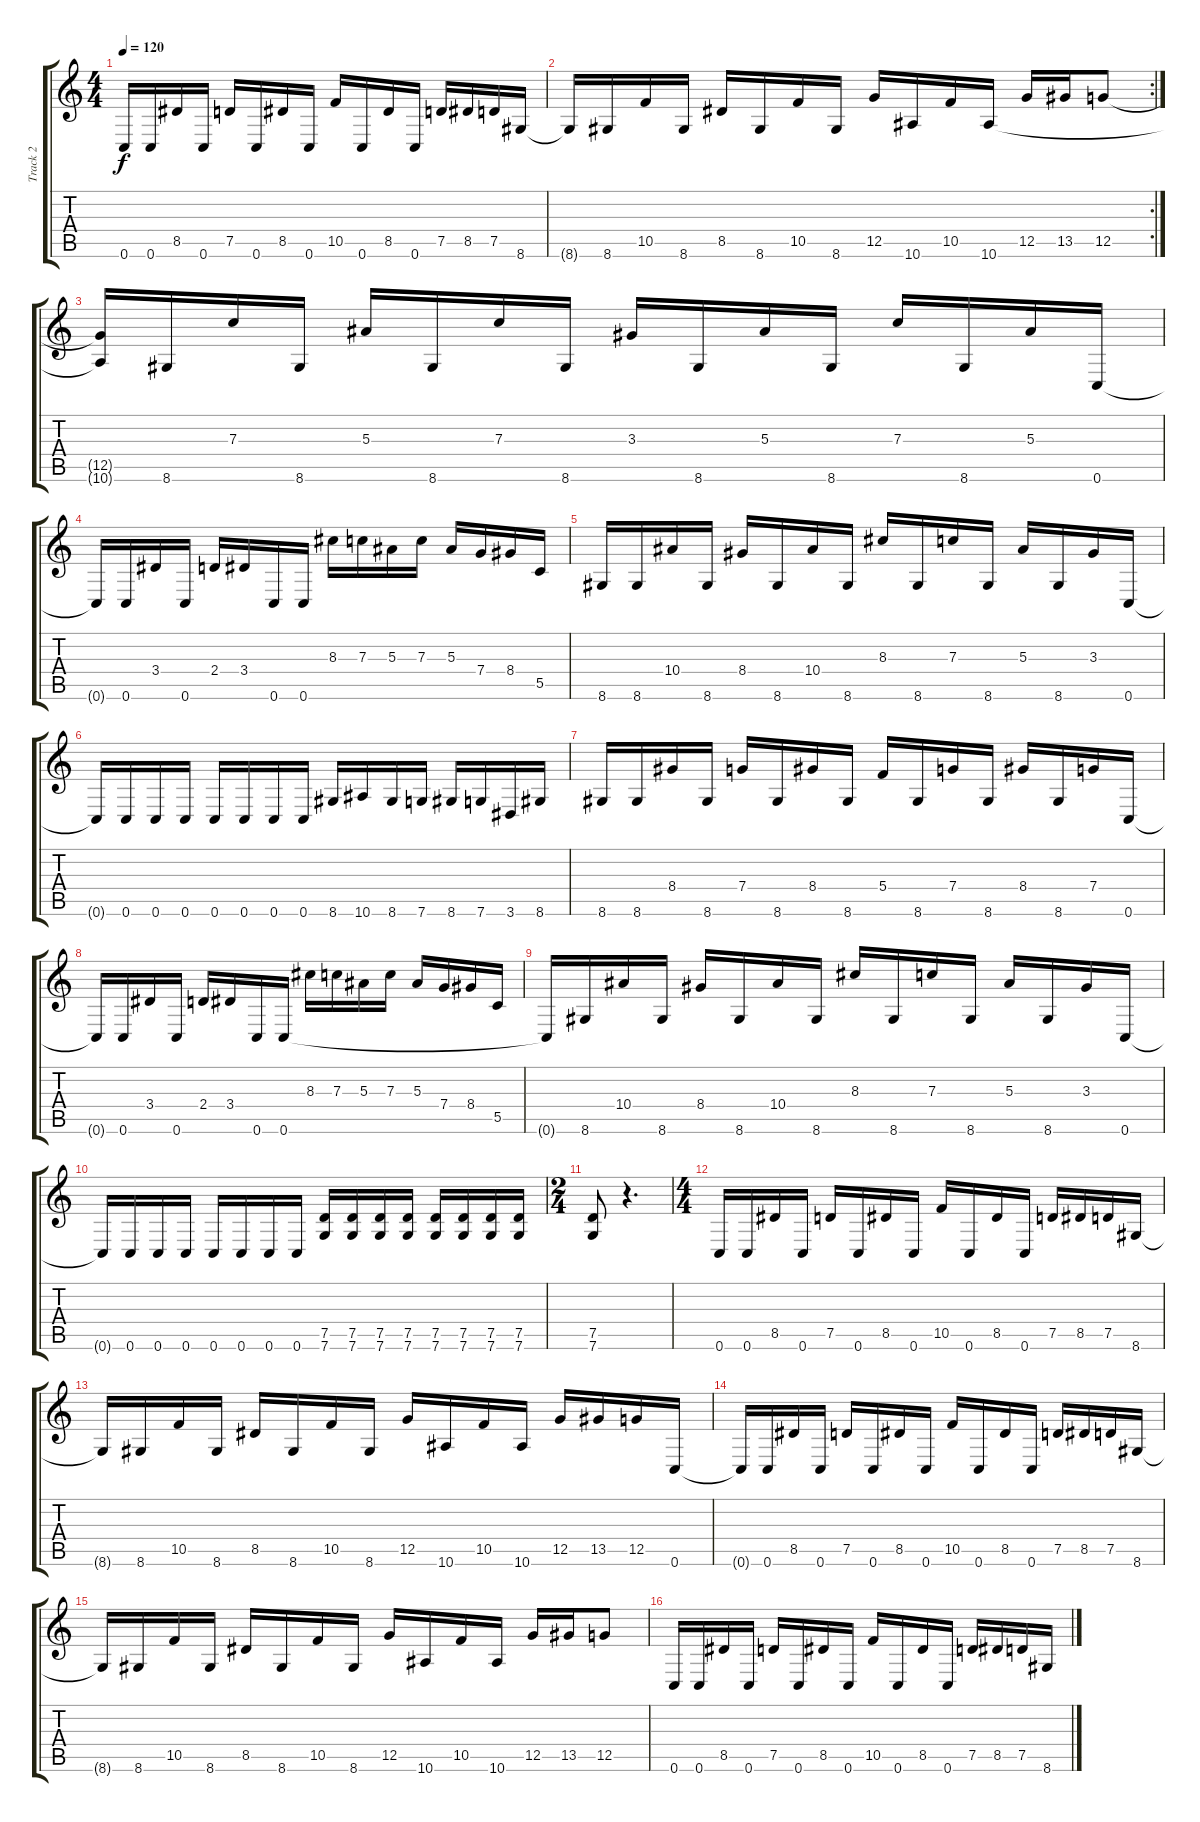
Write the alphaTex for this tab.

\track ("Track 2" "Track 2") {instrument distortionguitar}
\staff {score tabs}
\tuning (D4 A3 F3 C3 G2 C2) {hide}
\ts (4 4)
\tempo 120
\clef g2
\ks c
0.6{t}.16{dy f} 0.6.16 8.5.16 0.6.16 7.5.16 0.6.16 8.5.16 0.6.16 10.5.16 0.6.16 8.5.16 0.6.16 7.5.16 8.5.16 7.5.16 8.6.16 |
\rc 2
8.6{t}.16 8.6.16 10.5.16 8.6.16 8.5.16 8.6.16 10.5.16 8.6.16 12.5.16 10.6.16 10.5.16 10.6.16 12.5.16 13.5.16 12.5.8 |
(12.5{t} 10.6{t}).16 8.6.16 7.3.16 8.6.16 5.3.16 8.6.16 7.3.16 8.6.16 3.3.16 8.6.16 5.3.16 8.6.16 7.3.16 8.6.16 5.3.16 0.6.16 |
0.6{t}.16 0.6.16 3.4.16 0.6.16 2.4.16 3.4.16 0.6.16 0.6.16 8.3.16 7.3.16 5.3.16 7.3.16 5.3.16 7.4.16 8.4.16 5.5.16 |
8.6.16 8.6.16 10.4.16 8.6.16 8.4.16 8.6.16 10.4.16 8.6.16 8.3.16 8.6.16 7.3.16 8.6.16 5.3.16 8.6.16 3.3.16 0.6.16 |
0.6{t}.16 0.6.16 0.6.16 0.6.16 0.6.16 0.6.16 0.6.16 0.6.16 8.6.16 10.6.16 8.6.16 7.6.16 8.6.16 7.6.16 3.6.16 8.6.16 |
8.6.16 8.6.16 8.4.16 8.6.16 7.4.16 8.6.16 8.4.16 8.6.16 5.4.16 8.6.16 7.4.16 8.6.16 8.4.16 8.6.16 7.4.16 0.6.16 |
0.6{t}.16 0.6.16 3.4.16 0.6.16 2.4.16 3.4.16 0.6.16 0.6.16 8.3.16 7.3.16 5.3.16 7.3.16 5.3.16 7.4.16 8.4.16 5.5.16 |
0.6{t}.16 8.6.16 10.4.16 8.6.16 8.4.16 8.6.16 10.4.16 8.6.16 8.3.16 8.6.16 7.3.16 8.6.16 5.3.16 8.6.16 3.3.16 0.6.16 |
0.6{t}.16 0.6.16 0.6.16 0.6.16 0.6.16 0.6.16 0.6.16 0.6.16 (7.5 7.6).16 (7.5 7.6).16 (7.5 7.6).16 (7.5 7.6).16 (7.5 7.6).16 (7.5 7.6).16 (7.5 7.6).16 (7.5 7.6).16 |
\ts (2 4)
(7.5 7.6).8 r.4{d} |
\ts (4 4)
0.6.16 0.6.16 8.5.16 0.6.16 7.5.16 0.6.16 8.5.16 0.6.16 10.5.16 0.6.16 8.5.16 0.6.16 7.5.16 8.5.16 7.5.16 8.6.16 |
8.6{t}.16 8.6.16 10.5.16 8.6.16 8.5.16 8.6.16 10.5.16 8.6.16 12.5.16 10.6.16 10.5.16 10.6.16 12.5.16 13.5.16 12.5.16 0.6.16 |
0.6{t}.16 0.6.16 8.5.16 0.6.16 7.5.16 0.6.16 8.5.16 0.6.16 10.5.16 0.6.16 8.5.16 0.6.16 7.5.16 8.5.16 7.5.16 8.6.16 |
8.6{t}.16 8.6.16 10.5.16 8.6.16 8.5.16 8.6.16 10.5.16 8.6.16 12.5.16 10.6.16 10.5.16 10.6.16 12.5.16 13.5.16 12.5.8 |
0.6.16 0.6.16 8.5.16 0.6.16 7.5.16 0.6.16 8.5.16 0.6.16 10.5.16 0.6.16 8.5.16 0.6.16 7.5.16 8.5.16 7.5.16 8.6.16
